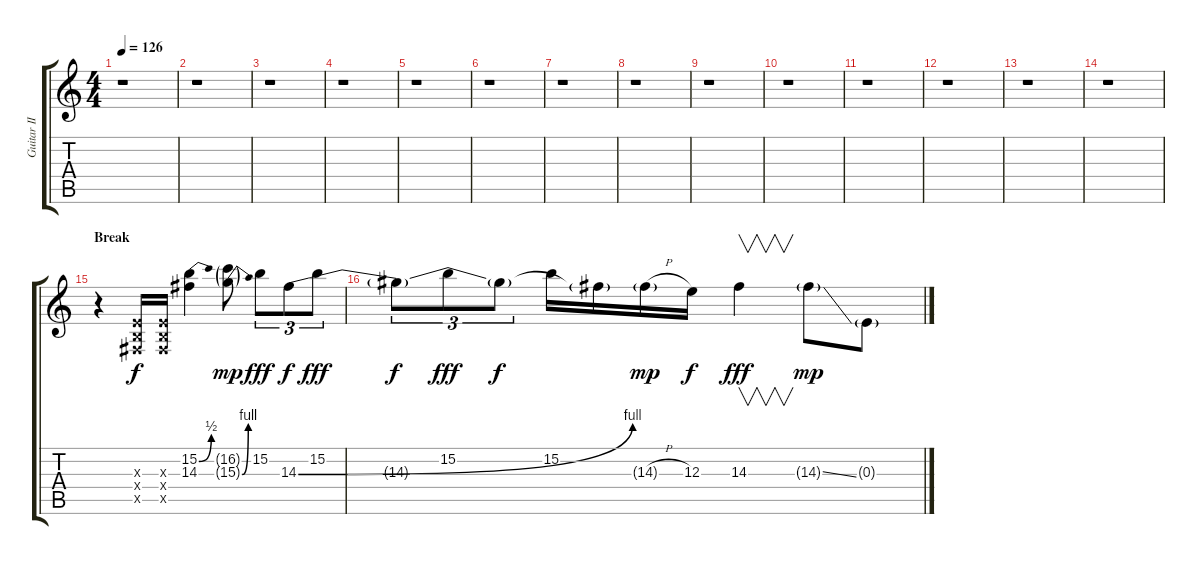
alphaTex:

\track ("Guitar II" "Guitar II") {instrument distortionguitar}
\staff {score tabs}
\tuning (Db4 Ab3 E3 B2 Gb2 Db2) {hide}
\ts (4 4)
\tempo 126
\clef g2
\ks c
r.1{dy f} |
r.1 |
r.1 |
r.1 |
r.1 |
r.1 |
r.1 |
r.1 |
r.1 |
r.1 |
r.1 |
r.1 |
r.1 |
r.1 |
\section ("" "Break")
r.4 (0.3{x} 0.4{x} 0.5{x}).16 (0.3{x} 0.4{x} 0.5{x}).16 (15.2{be (bend 0 0 60 2)} 14.3).4 (16.2{g} 15.3{be (bend 0 0 60 4) g}).8{dy mp} 15.2.8{tu (3 2) dy fff} 14.3{be (bend 0 0 60 4)}.8{tu (3 2) dy f} 15.2.8{tu (3 2) dy fff} |
14.3{t}.8{tu (3 2) dy f} 15.2.8{tu (3 2) dy fff} 14.3{t}.8{tu (3 2) dy f} 15.2.16 14.3{t}.16 14.3{h g}.16{dy mp} 12.3.16{dy f} 14.3.4{v dy fff} 14.3{ss g}.8{dy mp} 0.3{g}.8
